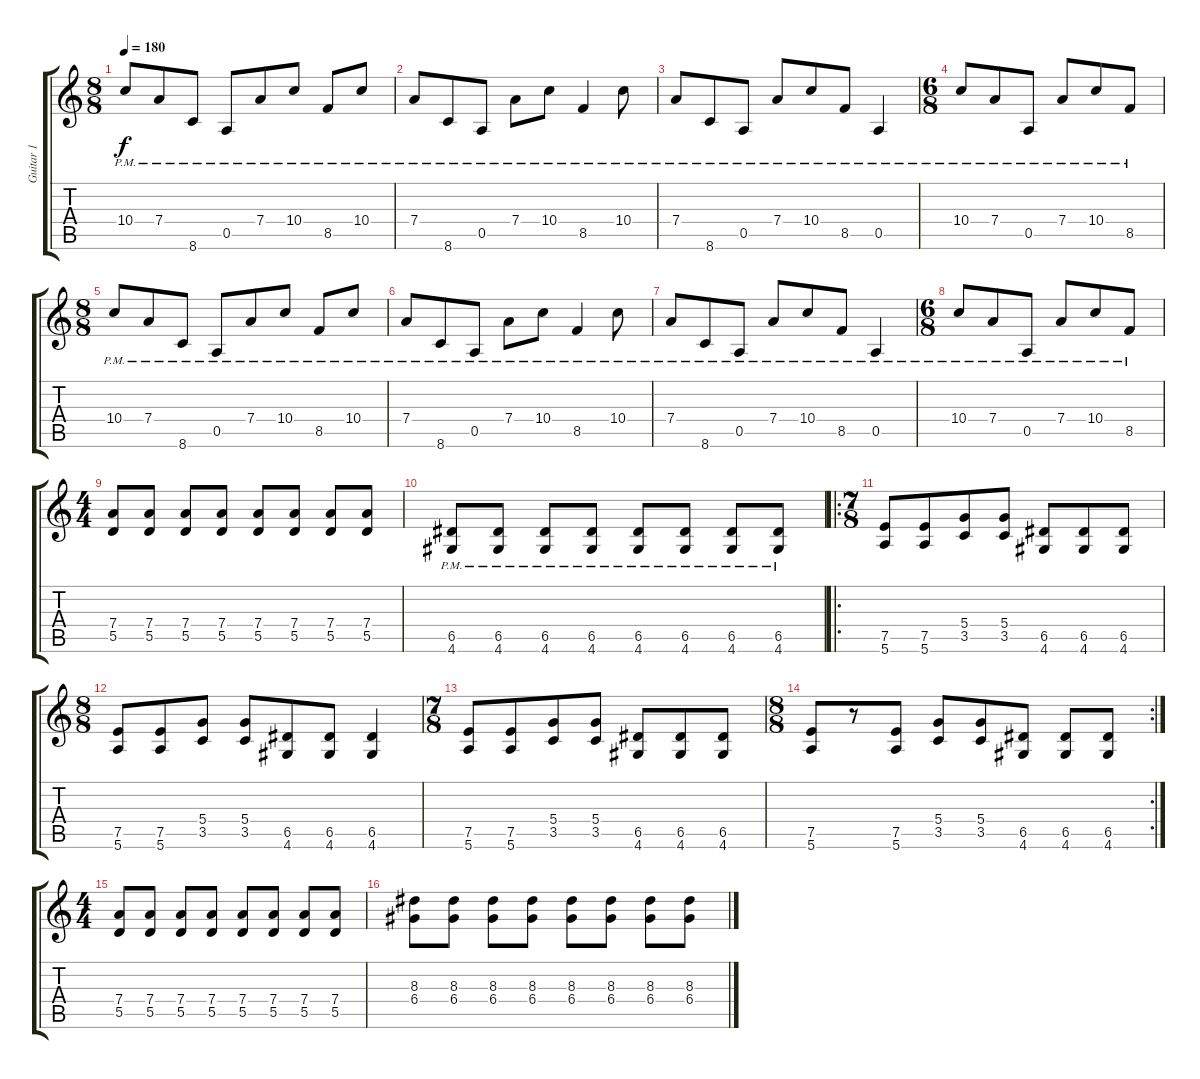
\track ("Guitar 1" "Guitar 1") {instrument distortionguitar}
\staff {score tabs}
\tuning (E4 B3 G3 D3 A2 E2) {hide}
\ts (8 8)
\tempo 180
\clef g2
\ks c
10.4{pm}.8{dy f} 7.4{pm}.8 8.6{pm}.8 0.5{pm}.8 7.4{pm}.8 10.4{pm}.8 8.5{pm}.8 10.4{pm}.8 |
7.4{pm}.8 8.6{pm}.8 0.5{pm}.8 7.4{pm}.8 10.4{pm}.8 8.5{pm}.4 10.4{pm}.8 |
7.4{pm}.8 8.6{pm}.8 0.5{pm}.8 7.4{pm}.8 10.4{pm}.8 8.5{pm}.8 0.5{pm}.4 |
\ts (6 8)
10.4{pm}.8 7.4{pm}.8 0.5{pm}.8 7.4{pm}.8 10.4{pm}.8 8.5{pm}.8 |
\ts (8 8)
10.4{pm}.8 7.4{pm}.8 8.6{pm}.8 0.5{pm}.8 7.4{pm}.8 10.4{pm}.8 8.5{pm}.8 10.4{pm}.8 |
7.4{pm}.8 8.6{pm}.8 0.5{pm}.8 7.4{pm}.8 10.4{pm}.8 8.5{pm}.4 10.4{pm}.8 |
7.4{pm}.8 8.6{pm}.8 0.5{pm}.8 7.4{pm}.8 10.4{pm}.8 8.5{pm}.8 0.5{pm}.4 |
\ts (6 8)
10.4{pm}.8 7.4{pm}.8 0.5{pm}.8 7.4{pm}.8 10.4{pm}.8 8.5{pm}.8 |
\ts (4 4)
(7.4 5.5).8 (7.4 5.5).8 (7.4 5.5).8 (7.4 5.5).8 (7.4 5.5).8 (7.4 5.5).8 (7.4 5.5).8 (7.4 5.5).8 |
(6.5{pm} 4.6{pm}).8 (6.5{pm} 4.6{pm}).8 (6.5{pm} 4.6{pm}).8 (6.5{pm} 4.6{pm}).8 (6.5{pm} 4.6{pm}).8 (6.5{pm} 4.6{pm}).8 (6.5{pm} 4.6{pm}).8 (6.5{pm} 4.6{pm}).8 |
\ro
\ts (7 8)
(7.5 5.6).8 (7.5 5.6).8 (5.4 3.5).8 (5.4 3.5).8 (6.5 4.6).8 (6.5 4.6).8 (6.5 4.6).8 |
\ts (8 8)
(7.5 5.6).8 (7.5 5.6).8 (5.4 3.5).8 (5.4 3.5).8 (6.5 4.6).8 (6.5 4.6).8 (6.5 4.6).4 |
\ts (7 8)
(7.5 5.6).8 (7.5 5.6).8 (5.4 3.5).8 (5.4 3.5).8 (6.5 4.6).8 (6.5 4.6).8 (6.5 4.6).8 |
\rc 2
\ts (8 8)
(7.5 5.6).8 r.8 (7.5 5.6).8 (5.4 3.5).8 (5.4 3.5).8 (6.5 4.6).8 (6.5 4.6).8 (6.5 4.6).8 |
\ts (4 4)
(7.4 5.5).8 (7.4 5.5).8 (7.4 5.5).8 (7.4 5.5).8 (7.4 5.5).8 (7.4 5.5).8 (7.4 5.5).8 (7.4 5.5).8 |
(8.3 6.4).8 (8.3 6.4).8 (8.3 6.4).8 (8.3 6.4).8 (8.3 6.4).8 (8.3 6.4).8 (8.3 6.4).8 (8.3 6.4).8
